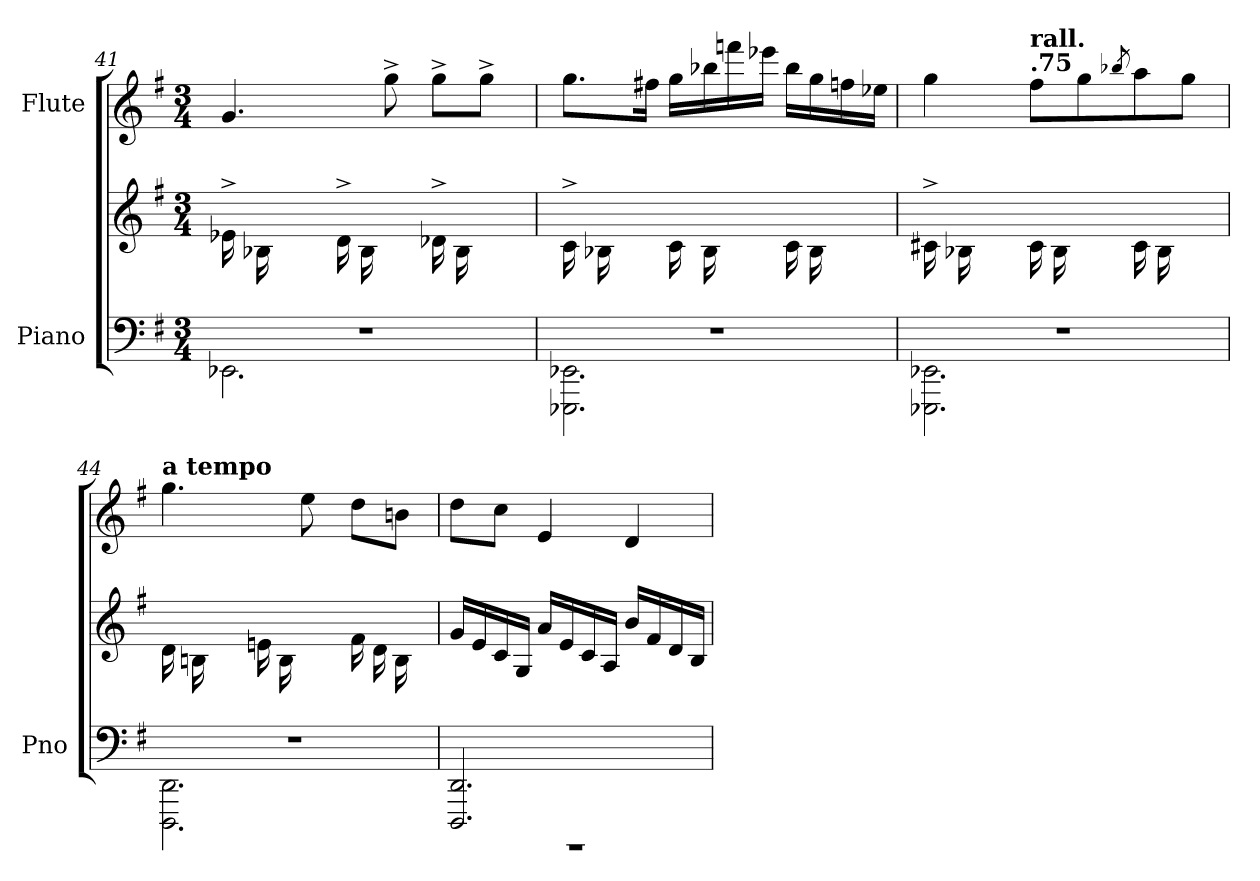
**kern	**kern	**kern
*part2	*part2	*part1
*staff3	*staff2	*staff1
*I"Piano	*	*I"Flute
*I'Pno	*	*
*clefF4	*clefG2	*clefG2
*k[f#]	*k[f#]	*k[f#]
*G:	*G:	*G:
*M3/4	*M3/4	*M3/4
=41	=41	=41
*^	*	*
*	*^	*	*
8ryy	2.EE-X\	2.r	16e-X^\LL	4.g/
.	.	.	16B-X\	.
16G/	.	.	8ryy	.
16E-X/JJ	.	.	.	.
8ryy	.	.	16d^\LL	.
.	.	.	16B-\	.
16G/	.	.	8ryy	8gg^\
16D/JJ	.	.	.	.
8ryy	.	.	16d-X^\LL	8gg^\L
.	.	.	16B-\	.
16G/	.	.	8ryy	8gg^\J
16D-X/JJ	.	.	.	.
!!LO:LB:g=z
=42	=42	=42	=42	=42
8ryy	2.EEE-X\ 2.EE-X\	2.r	16c^\LL	8.gg\L
.	.	.	16B-X\	.
16G/	.	.	8ryy	.
16C/JJ	.	.	.	16ff#X\Jk
8ryy	.	.	16c\LL	16gg\LL
.	.	.	16B-\	16bb-X\
16G/	.	.	8ryy	16fffn\
16C/JJ	.	.	.	16eee-X\JJ
8ryy	.	.	16c\LL	16bb-\LL
.	.	.	16B-\	16gg\
16G/	.	.	8ryy	16ffn\
16C/JJ	.	.	.	16ee-X\JJ
=43	=43	=43	=43	=43
8ryy	2.EEE-X\ 2.EE-X\	2.r	16c#X^\LL	4gg\
.	.	.	16B-X\	.
16G/	.	.	8ryy	.
16C#X/JJ	.	.	.	.
*	*	*	*	*MM57
!	!	!	!	!LO:TX:a:B:t=.75
!	!	!	!	!LO:TX:a:B:t=rall.
8ryy	.	.	16c#\LL	8ff#i\L
.	.	.	16B-\	.
16G/	.	.	8ryy	8gg\
16C#/JJ	.	.	.	.
.	.	.	.	8qbb-X/
8ryy	.	.	16c#\LL	8aa\
.	.	.	16B-\	.
16G/	.	.	8ryy	8gg\J
16C#/JJ	.	.	.	.
!!LO:PB:g=z
=44	=44	=44	=44	=44
*	*	*	*	*MM66
!	!	!	!	!LO:TX:a:B:t=a tempo
8ryy	2.DDD\ 2.DD\	2.r	16d\LL	4.gg\
.	.	.	16Bni\	.
16G/	.	.	8ryy	.
16D/JJ	.	.	.	.
8ryy	.	.	16eni\LL	.
.	.	.	16B\	.
16G/	.	.	8ryy	8ee\
16Eni/JJ	.	.	.	.
8.ryy	.	.	16f#\LL	8dd\L
.	.	.	16d\	.
.	.	.	16B\	8bni\J
16F#/JJ	.	.	16ryy	.
*	*v	*v	*	*
=45	=45	=45	=45
2.DDD/ 2.DD/	2.r	16g/LL	8dd\L
.	.	16e/	.
.	.	16c/	8cc\J
.	.	16G/JJ	.
.	.	16a/LL	4e/
.	.	16e/	.
.	.	16c/	.
.	.	16A/JJ	.
.	.	16b/LL	4d/
.	.	16f#/	.
.	.	16d/	.
.	.	16B/JJ	.
*v	*v	*	*
=	=	=
*-	*-	*-
